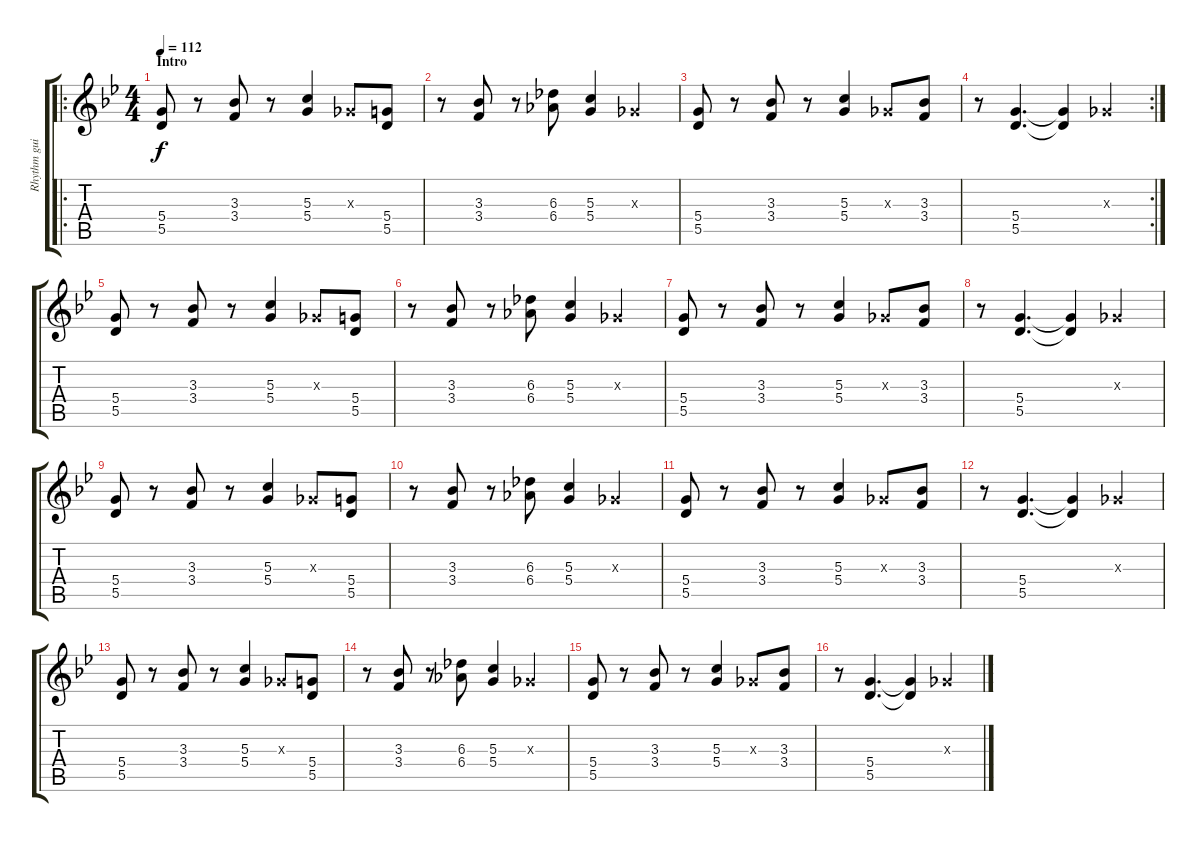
\track ("Rhythm guitar" "Rhythm gui") {instrument distortionguitar}
\staff {score tabs}
\tuning (E4 B3 G3 D3 A2 E2) {hide}
\ro
\ts (4 4)
\section ("" "Intro")
\tempo 112
\clef g2
\ks bb
(5.4 5.5).8{dy f balance 2 instrument distortionguitar} r.8 (3.3 3.4).8 r.8 (5.3 5.4).4 -1.3{x}.8 (5.4 5.5).8 |
r.8 (3.3 3.4).8 r.8 (6.3 6.4).8 (5.3 5.4).4 -1.3{x}.4 |
(5.4 5.5).8 r.8 (3.3 3.4).8 r.8 (5.3 5.4).4 -1.3{x}.8 (3.3 3.4).8 |
\rc 2
r.8 (5.4 5.5).4{d} (5.4{t} 5.5{t}).4 -1.3{x}.4 |
(5.4 5.5).8 r.8 (3.3 3.4).8 r.8 (5.3 5.4).4 -1.3{x}.8 (5.4 5.5).8 |
r.8 (3.3 3.4).8 r.8 (6.3 6.4).8 (5.3 5.4).4 -1.3{x}.4 |
(5.4 5.5).8 r.8 (3.3 3.4).8 r.8 (5.3 5.4).4 -1.3{x}.8 (3.3 3.4).8 |
r.8 (5.4 5.5).4{d} (5.4{t} 5.5{t}).4 -1.3{x}.4 |
(5.4 5.5).8 r.8 (3.3 3.4).8 r.8 (5.3 5.4).4 -1.3{x}.8 (5.4 5.5).8 |
r.8 (3.3 3.4).8 r.8 (6.3 6.4).8 (5.3 5.4).4 -1.3{x}.4 |
(5.4 5.5).8 r.8 (3.3 3.4).8 r.8 (5.3 5.4).4 -1.3{x}.8 (3.3 3.4).8 |
r.8 (5.4 5.5).4{d} (5.4{t} 5.5{t}).4 -1.3{x}.4 |
(5.4 5.5).8 r.8 (3.3 3.4).8 r.8 (5.3 5.4).4 -1.3{x}.8 (5.4 5.5).8 |
r.8 (3.3 3.4).8 r.8 (6.3 6.4).8 (5.3 5.4).4 -1.3{x}.4 |
(5.4 5.5).8 r.8 (3.3 3.4).8 r.8 (5.3 5.4).4 -1.3{x}.8 (3.3 3.4).8 |
r.8 (5.4 5.5).4{d} (5.4{t} 5.5{t}).4 -1.3{x}.4
